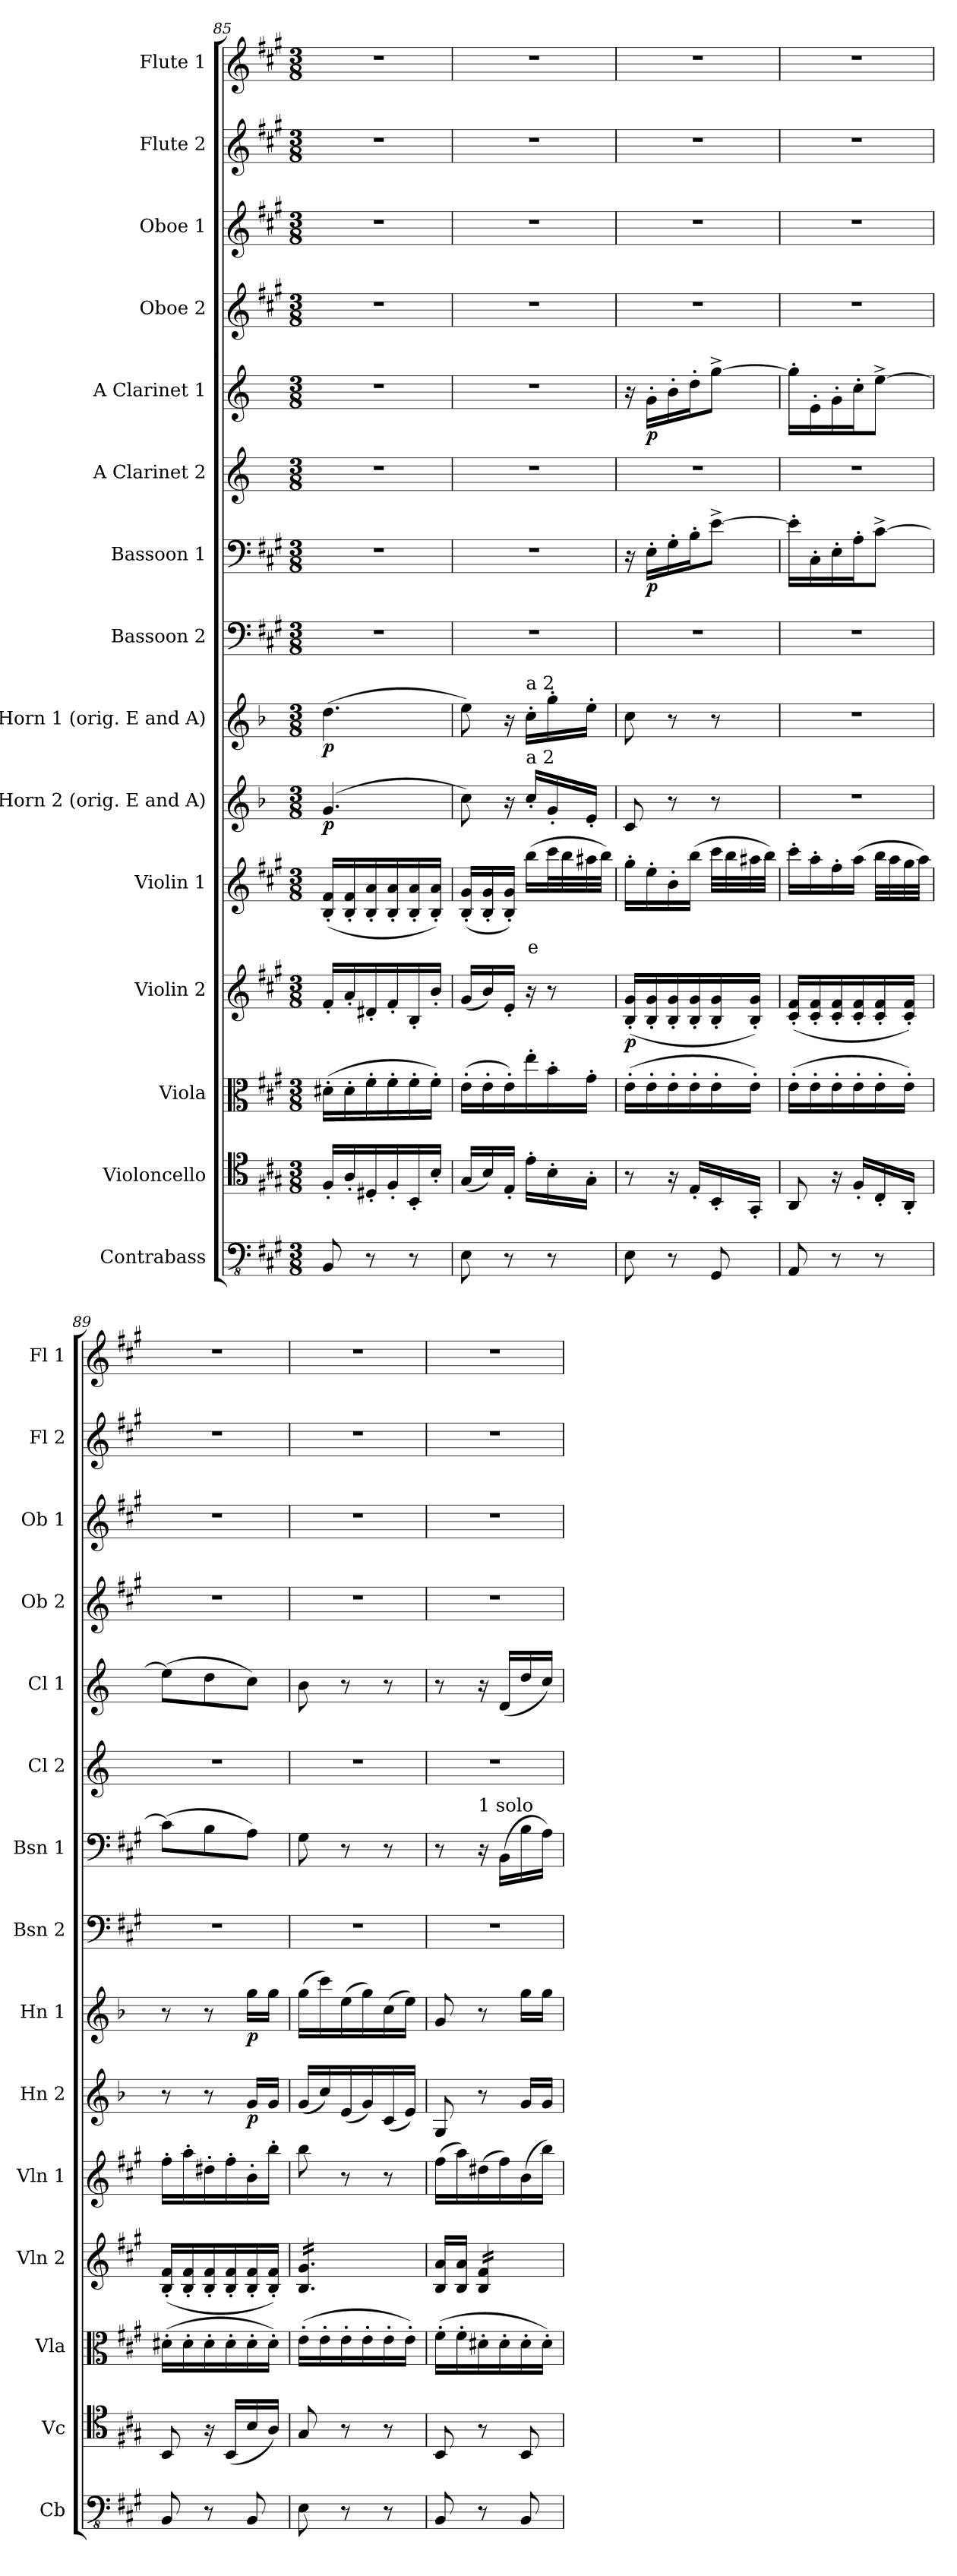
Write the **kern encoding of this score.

**kern	**kern	**kern	**kern	**dynam	**kern	**text	**kern	**dynam	**kern	**dynam	**kern	**kern	**dynam	**kern	**kern	**dynam	**kern	**kern	**kern	**kern
*part15	*part14	*part13	*part12	*part12	*part11	*part11	*part10	*part10	*part9	*part9	*part8	*part7	*part7	*part6	*part5	*part5	*part4	*part3	*part2	*part1
*staff15	*staff14	*staff13	*staff12	*staff12	*staff11	*staff11	*staff10	*staff10	*staff9	*staff9	*staff8	*staff7	*staff7	*staff6	*staff5	*staff5	*staff4	*staff3	*staff2	*staff1
*I"Contrabass	*I"Violoncello	*I"Viola	*I"Violin 2	*	*I"Violin 1	*	*I"E Horn 2 (orig. E and A)	*	*I"E Horn 1 (orig. E and A)	*	*I"Bassoon 2	*I"Bassoon 1	*	*I"A Clarinet 2	*I"A Clarinet 1	*	*I"Oboe 2	*I"Oboe 1	*I"Flute 2	*I"Flute 1
*I'Cb	*I'Vc	*I'Vla	*I'Vln 2	*	*I'Vln 1	*	*I'Hn 2	*	*I'Hn 1	*	*I'Bsn 2	*I'Bsn 1	*	*I'Cl 2	*I'Cl 1	*	*I'Ob 2	*I'Ob 1	*I'Fl 2	*I'Fl 1
*clefFv4	*clefC4	*clefC3	*clefG2	*	*clefG2	*	*clefG2	*	*clefG2	*	*clefF4	*clefF4	*	*clefG2	*clefG2	*	*clefG2	*clefG2	*clefG2	*clefG2
*	*	*	*	*	*	*	*ITrd5c8	*	*ITrd5c8	*	*	*	*	*ITrd2c3	*ITrd2c3	*	*	*	*	*
*k[f#c#g#]	*k[f#c#g#]	*k[f#c#g#]	*k[f#c#g#]	*	*k[f#c#g#]	*	*k[f#c#g#]	*	*k[f#c#g#]	*	*k[f#c#g#]	*k[f#c#g#]	*	*k[f#c#g#]	*k[f#c#g#]	*	*k[f#c#g#]	*k[f#c#g#]	*k[f#c#g#]	*k[f#c#g#]
*M3/8	*M3/8	*M3/8	*M3/8	*	*M3/8	*	*M3/8	*	*M3/8	*	*M3/8	*M3/8	*	*M3/8	*M3/8	*	*M3/8	*M3/8	*M3/8	*M3/8
=85	=85	=85	=85	=85	=85	=85	=85	=85	=85	=85	=85	=85	=85	=85	=85	=85	=85	=85	=85	=85
!	!	!	!	!	!	!	!	!LO:DY:b	!	!LO:DY:b	!	!	!	!	!	!	!	!	!	!
8BBB/	16F#'/LL	(16d#X'\LL	16f#'/LL	.	(16B/' 16f#/'LL	.	(4.B/	p	(4.f#\	p	4.r	4.r	.	4.r	4.r	.	4.r	4.r	4.r	4.r
.	16A'/	16d#'\	16a'/	.	16B/' 16f#/'	.	.	.	.	.	.	.	.	.	.	.	.	.	.	.
8r	16D#X'/	16f#'\	16d#X'/	.	16B/' 16a/'	.	.	.	.	.	.	.	.	.	.	.	.	.	.	.
.	16F#'/	16f#'\	16f#'/	.	16B/' 16a/'	.	.	.	.	.	.	.	.	.	.	.	.	.	.	.
8r	16BB'/	16f#'\	16B'/	.	16B/' 16a/'	.	.	.	.	.	.	.	.	.	.	.	.	.	.	.
.	16B'/JJ	16f#'\JJ)	16b'/JJ	.	16B/' 16a/'JJ)	.	.	.	.	.	.	.	.	.	.	.	.	.	.	.
=86	=86	=86	=86	=86	=86	=86	=86	=86	=86	=86	=86	=86	=86	=86	=86	=86	=86	=86	=86	=86
8EE\	(16G#/LL	(16e'\LL	(16g#/LL	.	(16B/' 16g#/'LL	.	8e\)	.	8g#\)	.	4.r	4.r	.	4.r	4.r	.	4.r	4.r	4.r	4.r
.	16B/)	16e'\	16b/)	.	16B/' 16g#/'	.	.	.	.	.	.	.	.	.	.	.	.	.	.	.
8r	16E'/JJ	16e'\)	16e'/JJ	.	16B/' 16g#/'JJ)	.	16r	.	16r	.	.	.	.	.	.	.	.	.	.	.
!	!	!	!	!	!	!	!	!	!LO:TX:a:t=a 2	!	!	!	!	!	!	!	!	!	!	!
!	!	!	!	!	!	!	!LO:TX:a:t=a 2	!	!	!	!	!	!	!	!	!	!	!	!	!
!	!	!	!	!	!	!LO:LY:b:color=#FF0000	!	!	!	!	!	!	!	!	!	!	!	!	!	!
.	16e'\LL	16ee'\	16r	.	(16bb\LL	e	16e'/LL	.	16e'\LL	.	.	.	.	.	.	.	.	.	.	.
8r	16B'\	16b'\	8r	.	32ccc#\L	.	16B'/	.	16b'\	.	.	.	.	.	.	.	.	.	.	.
.	.	.	.	.	32bb\	.	.	.	.	.	.	.	.	.	.	.	.	.	.	.
.	16G#'\JJ	16g#'\JJ	.	.	32aa#X\	.	16G#'/JJ	.	16g#'\JJ	.	.	.	.	.	.	.	.	.	.	.
.	.	.	.	.	32bb\JJJ)	.	.	.	.	.	.	.	.	.	.	.	.	.	.	.
=87	=87	=87	=87	=87	=87	=87	=87	=87	=87	=87	=87	=87	=87	=87	=87	=87	=87	=87	=87	=87
!	!	!	!	!LO:DY:b	!	!	!	!	!	!	!	!	!	!	!	!	!	!	!	!
8EE\	8r	(16e'\LL	(16B/' 16g#/'LL	p	16gg#'\LL	.	8E/	.	8e\	.	4.r	16r	.	4.r	16r	.	4.r	4.r	4.r	4.r
!	!	!	!	!	!	!	!	!	!	!	!	!	!LO:DY:b	!	!	!LO:DY:b	!	!	!	!
.	.	16e'\	16B/' 16g#/'	.	16ee'\	.	.	.	.	.	.	16E'\LL	p	.	16e'\LL	p	.	.	.	.
8r	16r	16e'\	16B/' 16g#/'	.	16b'\	.	8r	.	8r	.	.	16G#'\	.	.	16g#'\	.	.	.	.	.
.	16E'/LL	16e'\	16B/' 16g#/'	.	(16bb\JJ	.	.	.	.	.	.	16B'\J	.	.	16b'\J	.	.	.	.	.
8GGG#/	16BB'/	16e'\	16B/' 16g#/'	.	32ccc#\LLL	.	8r	.	8r	.	.	[8e^\J	.	.	[8ee^\J	.	.	.	.	.
.	.	.	.	.	32bb\	.	.	.	.	.	.	.	.	.	.	.	.	.	.	.
.	16GG#'/JJ	16e'\JJ)	16B/' 16g#/'JJ)	.	32aa#X\	.	.	.	.	.	.	.	.	.	.	.	.	.	.	.
.	.	.	.	.	32bb\JJJ)	.	.	.	.	.	.	.	.	.	.	.	.	.	.	.
!!LO:PB:g=z
=88	=88	=88	=88	=88	=88	=88	=88	=88	=88	=88	=88	=88	=88	=88	=88	=88	=88	=88	=88	=88
8AAA/	8AA/	(16e'\LL	(16c#/' 16f#/'LL	.	16ccc#'\LL	.	4.r	.	4.r	.	4.r	16e'\LL]	.	4.r	16ee'\LL]	.	4.r	4.r	4.r	4.r
.	.	16e'\	16c#/' 16f#/'	.	16aa'\	.	.	.	.	.	.	16C#'\	.	.	16c#'\	.	.	.	.	.
8r	16r	16e'\	16c#/' 16f#/'	.	16ff#'\	.	.	.	.	.	.	16E'\	.	.	16e'\	.	.	.	.	.
.	16F#'/LL	16e'\	16c#/' 16f#/'	.	(16aa\JJ	.	.	.	.	.	.	16A'\J	.	.	16a'\J	.	.	.	.	.
8r	16C#'/	16e'\	16c#/' 16f#/'	.	32bb\LLL	.	.	.	.	.	.	[8c#^\J	.	.	[8cc#^\J	.	.	.	.	.
.	.	.	.	.	32aa\	.	.	.	.	.	.	.	.	.	.	.	.	.	.	.
.	16AA'/JJ	16e'\JJ)	16c#/' 16f#/'JJ)	.	32gg#\	.	.	.	.	.	.	.	.	.	.	.	.	.	.	.
.	.	.	.	.	32aa\JJJ)	.	.	.	.	.	.	.	.	.	.	.	.	.	.	.
=89	=89	=89	=89	=89	=89	=89	=89	=89	=89	=89	=89	=89	=89	=89	=89	=89	=89	=89	=89	=89
8BBB/	8BB/	(16d#X'\LL	(16B/' 16f#/'LL	.	16ff#'\LL	.	8r	.	8r	.	4.r	(8c#\L]	.	4.r	(8cc#\L]	.	4.r	4.r	4.r	4.r
.	.	16d#'\	16B/' 16f#/'	.	16aa'\	.	.	.	.	.	.	.	.	.	.	.	.	.	.	.
8r	16r	16d#'\	16B/' 16f#/'	.	16dd#X'\	.	8r	.	8r	.	.	8B\	.	.	8b\	.	.	.	.	.
.	(16BB/LL	16d#'\	16B/' 16f#/'	.	16ff#'\	.	.	.	.	.	.	.	.	.	.	.	.	.	.	.
!	!	!	!	!	!	!	!	!LO:DY:b	!	!LO:DY:b	!	!	!	!	!	!	!	!	!	!
8BBB/	16B/	16d#'\	16B/' 16f#/'	.	16b'\	.	16B/LL	p	16b\LL	p	.	8A\J)	.	.	8a\J)	.	.	.	.	.
.	16A/JJ)	16d#'\JJ)	16B/' 16f#/'JJ)	.	16bb'\JJ	.	16B/JJ	.	16b\JJ	.	.	.	.	.	.	.	.	.	.	.
=90	=90	=90	=90	=90	=90	=90	=90	=90	=90	=90	=90	=90	=90	=90	=90	=90	=90	=90	=90	=90
*	*	*	*tremolo	*	*	*	*	*	*	*	*	*	*	*	*	*	*	*	*	*
8EE\	8G#/	(16e'\LL	16B/ 16g#/LL	.	8bb\	.	(16B/LL	.	(16b\LL	.	4.r	8G#\	.	4.r	8g#\	.	4.r	4.r	4.r	4.r
.	.	16e'\	16B/ 16g#/	.	.	.	16e/)	.	16ee\)	.	.	.	.	.	.	.	.	.	.	.
8r	8r	16e'\	16B/ 16g#/	.	8r	.	(16G#/	.	(16g#\	.	.	8r	.	.	8r	.	.	.	.	.
.	.	16e'\	16B/ 16g#/	.	.	.	16B/)	.	16b\)	.	.	.	.	.	.	.	.	.	.	.
8r	8r	16e'\	16B/ 16g#/	.	8r	.	(16E/	.	(16e\	.	.	8r	.	.	8r	.	.	.	.	.
.	.	16e'\JJ)	16B/ 16g#/JJ	.	.	.	16G#/JJ)	.	16g#\JJ)	.	.	.	.	.	.	.	.	.	.	.
*	*	*	*Xtremolo	*	*	*	*	*	*	*	*	*	*	*	*	*	*	*	*	*
=91	=91	=91	=91	=91	=91	=91	=91	=91	=91	=91	=91	=91	=91	=91	=91	=91	=91	=91	=91	=91
8BBB/	8BB/	(16f#'\LL	16B/ 16a/LL	.	(16ff#\LL	.	8BB/	.	8B/	.	4.r	8r	.	4.r	8r	.	4.r	4.r	4.r	4.r
.	.	16f#'\	16B/ 16a/JJ	.	16aa\)	.	.	.	.	.	.	.	.	.	.	.	.	.	.	.
!	!	!	!	!	!	!	!	!	!	!	!	!LO:TX:a:t=1 solo	!	!	!	!	!	!	!	!
*	*	*	*tremolo	*	*	*	*	*	*	*	*	*	*	*	*	*	*	*	*	*
8r	8r	16d#X'\	16B/ 16f#/LL	.	(16dd#X\	.	8r	.	8r	.	.	16r	.	.	16r	.	.	.	.	.
.	.	16d#'\	16B/ 16f#/	.	16ff#\)	.	.	.	.	.	.	(16BB\LL	.	.	(16B/LL	.	.	.	.	.
8BBB/	8BB/	16d#'\	16B/ 16f#/	.	(16b\	.	16B/LL	.	16b\LL	.	.	16B\	.	.	16b/	.	.	.	.	.
.	.	16d#'\JJ)	16B/ 16f#/JJ	.	16bb\JJ)	.	16B/JJ	.	16b\JJ	.	.	16A\JJ)	.	.	16a/JJ)	.	.	.	.	.
*	*	*	*Xtremolo	*	*	*	*	*	*	*	*	*	*	*	*	*	*	*	*	*
=	=	=	=	=	=	=	=	=	=	=	=	=	=	=	=	=	=	=	=	=
*-	*-	*-	*-	*-	*-	*-	*-	*-	*-	*-	*-	*-	*-	*-	*-	*-	*-	*-	*-	*-
